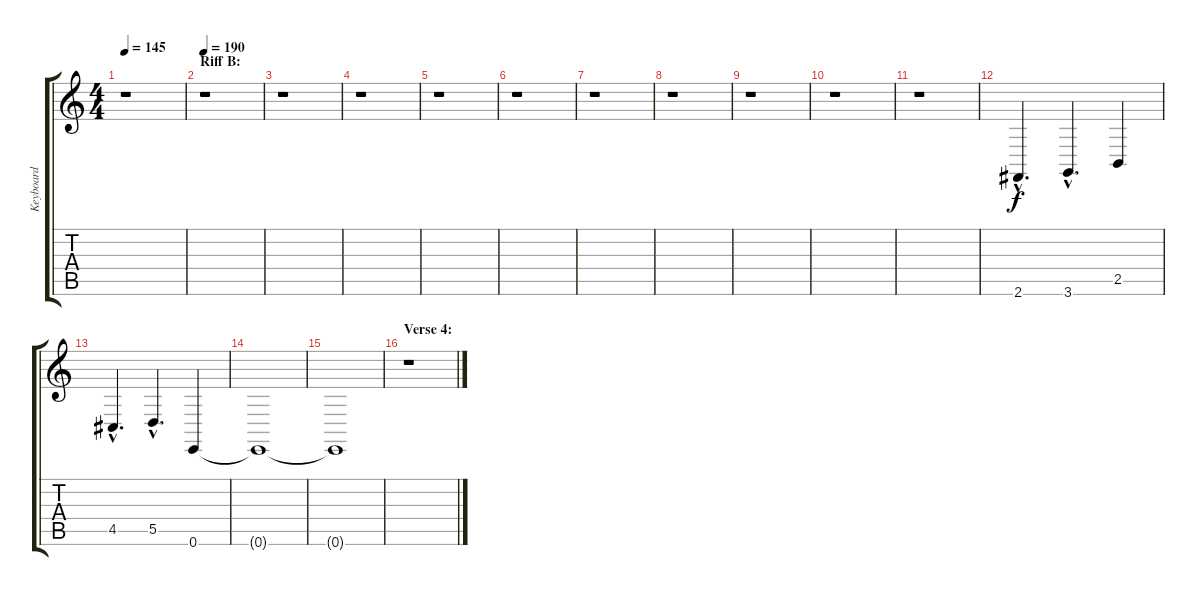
\track ("Keyboard" "Keyboard") {instrument stringensemble1}
\staff {score tabs}
\tuning (E4 B3 G3 D3 A2 E2) {hide}
\ts (4 4)
\tempo 145
\clef g2
\ks c
r.1{dy f} |
\section ("" "Riff B:")
\tempo 190
r.1 |
r.1 |
r.1 |
r.1 |
r.1 |
r.1 |
r.1 |
r.1 |
r.1 |
r.1 |
2.6{hac}.4{d} 3.6{hac}.4{d} 2.5.4 |
4.5{hac}.4{d} 5.5{hac}.4{d} 0.6.4 |
0.6{t}.1 |
0.6{t}.1 |
\section ("" "Verse 4:")
r.1
